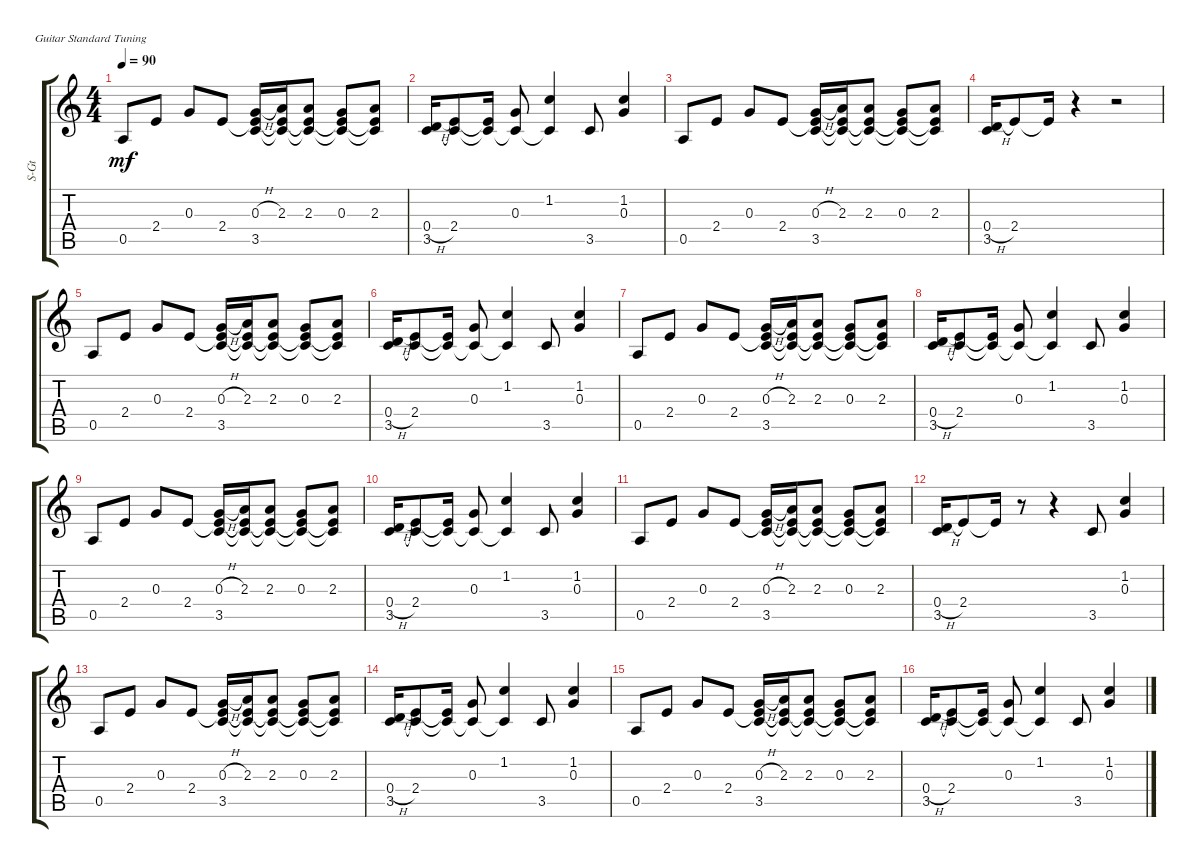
\defaultSystemsLayout 4
\bracketExtendMode groupsimilarinstruments
\otherSystemsTrackNameOrientation horizontal
\track ("Steel Guitar" "S-Gt") {instrument acousticguitarsteel}
\staff {score tabs}
\tuning (E4 B3 G3 D3 A2 E2)
\ts (4 4)
\tempo 90
\clef g2
\ks c
0.5.8{dy mf beam Up} 2.4.8{beam Up} 0.3.8{beam Up} 2.4.8{beam Up} (3.5 0.3{h} 2.4{t}).16{beam Up} (2.3 2.4{t} 3.5{t}).16{beam Up} (2.3 2.4{t} 3.5{t}).8{beam Up} (0.3 2.4{t} 3.5{t}).8{beam Up} (2.3 2.4{t} 3.5{t}).8{beam Up} |
(3.5 0.4{h}).16{beam Up} (2.4 3.5{t}).8{beam Up} (2.4{t} 3.5{t}).16{beam Up} (0.3 3.5{t}).8{beam Up} (1.2 3.5{t}).4{beam Up} 3.5.8{beam Up} (1.2 0.3).4{beam Up} |
0.5.8{beam Up} 2.4.8{beam Up} 0.3.8{beam Up} 2.4.8{beam Up} (3.5 0.3{h} 2.4{t}).16{beam Up} (2.3 2.4{t} 3.5{t}).16{beam Up} (2.3 2.4{t} 3.5{t}).8{beam Up} (0.3 2.4{t} 3.5{t}).8{beam Up} (2.3 2.4{t} 3.5{t}).8{beam Up} |
(3.5 0.4{h}).16{beam Up} 2.4.8{beam Up} 2.4{t}.16{beam Up} r.4{beam Up} r.2{beam Up} |
0.5.8{beam Up} 2.4.8{beam Up} 0.3.8{beam Up} 2.4.8{beam Up} (3.5 0.3{h} 2.4{t}).16{beam Up} (2.3 2.4{t} 3.5{t}).16{beam Up} (2.3 2.4{t} 3.5{t}).8{beam Up} (0.3 2.4{t} 3.5{t}).8{beam Up} (2.3 2.4{t} 3.5{t}).8{beam Up} |
(3.5 0.4{h}).16{beam Up} (2.4 3.5{t}).8{beam Up} (2.4{t} 3.5{t}).16{beam Up} (0.3 3.5{t}).8{beam Up} (1.2 3.5{t}).4{beam Up} 3.5.8{beam Up} (1.2 0.3).4{beam Up} |
0.5.8{beam Up} 2.4.8{beam Up} 0.3.8{beam Up} 2.4.8{beam Up} (3.5 0.3{h} 2.4{t}).16{beam Up} (2.3 2.4{t} 3.5{t}).16{beam Up} (2.3 2.4{t} 3.5{t}).8{beam Up} (0.3 2.4{t} 3.5{t}).8{beam Up} (2.3 2.4{t} 3.5{t}).8{beam Up} |
(3.5 0.4{h}).16{beam Up} (2.4 3.5{t}).8{beam Up} (2.4{t} 3.5{t}).16{beam Up} (0.3 3.5{t}).8{beam Up} (1.2 3.5{t}).4{beam Up} 3.5.8{beam Up} (1.2 0.3).4{beam Up} |
0.5.8{beam Up} 2.4.8{beam Up} 0.3.8{beam Up} 2.4.8{beam Up} (3.5 0.3{h} 2.4{t}).16{beam Up} (2.3 2.4{t} 3.5{t}).16{beam Up} (2.3 2.4{t} 3.5{t}).8{beam Up} (0.3 2.4{t} 3.5{t}).8{beam Up} (2.3 2.4{t} 3.5{t}).8{beam Up} |
(3.5 0.4{h}).16{beam Up} (2.4 3.5{t}).8{beam Up} (2.4{t} 3.5{t}).16{beam Up} (0.3 3.5{t}).8{beam Up} (1.2 3.5{t}).4{beam Up} 3.5.8{beam Up} (1.2 0.3).4{beam Up} |
0.5.8{beam Up} 2.4.8{beam Up} 0.3.8{beam Up} 2.4.8{beam Up} (3.5 0.3{h} 2.4{t}).16{beam Up} (2.3 2.4{t} 3.5{t}).16{beam Up} (2.3 2.4{t} 3.5{t}).8{beam Up} (0.3 2.4{t} 3.5{t}).8{beam Up} (2.3 2.4{t} 3.5{t}).8{beam Up} |
(3.5 0.4{h}).16{beam Up} 2.4.8{beam Up} 2.4{t}.16{beam Up} r.8{beam Up} r.4{beam Up} 3.5.8{beam Up} (1.2 0.3).4{beam Up} |
0.5.8{beam Up} 2.4.8{beam Up} 0.3.8{beam Up} 2.4.8{beam Up} (3.5 0.3{h} 2.4{t}).16{beam Up} (2.3 2.4{t} 3.5{t}).16{beam Up} (2.3 2.4{t} 3.5{t}).8{beam Up} (0.3 2.4{t} 3.5{t}).8{beam Up} (2.3 2.4{t} 3.5{t}).8{beam Up} |
(3.5 0.4{h}).16{beam Up} (2.4 3.5{t}).8{beam Up} (2.4{t} 3.5{t}).16{beam Up} (0.3 3.5{t}).8{beam Up} (1.2 3.5{t}).4{beam Up} 3.5.8{beam Up} (1.2 0.3).4{beam Up} |
0.5.8{beam Up} 2.4.8{beam Up} 0.3.8{beam Up} 2.4.8{beam Up} (3.5 0.3{h} 2.4{t}).16{beam Up} (2.3 2.4{t} 3.5{t}).16{beam Up} (2.3 2.4{t} 3.5{t}).8{beam Up} (0.3 2.4{t} 3.5{t}).8{beam Up} (2.3 2.4{t} 3.5{t}).8{beam Up} |
(3.5 0.4{h}).16{beam Up} (2.4 3.5{t}).8{beam Up} (2.4{t} 3.5{t}).16{beam Up} (0.3 3.5{t}).8{beam Up} (1.2 3.5{t}).4{beam Up} 3.5.8{beam Up} (1.2 0.3).4{beam Up}
